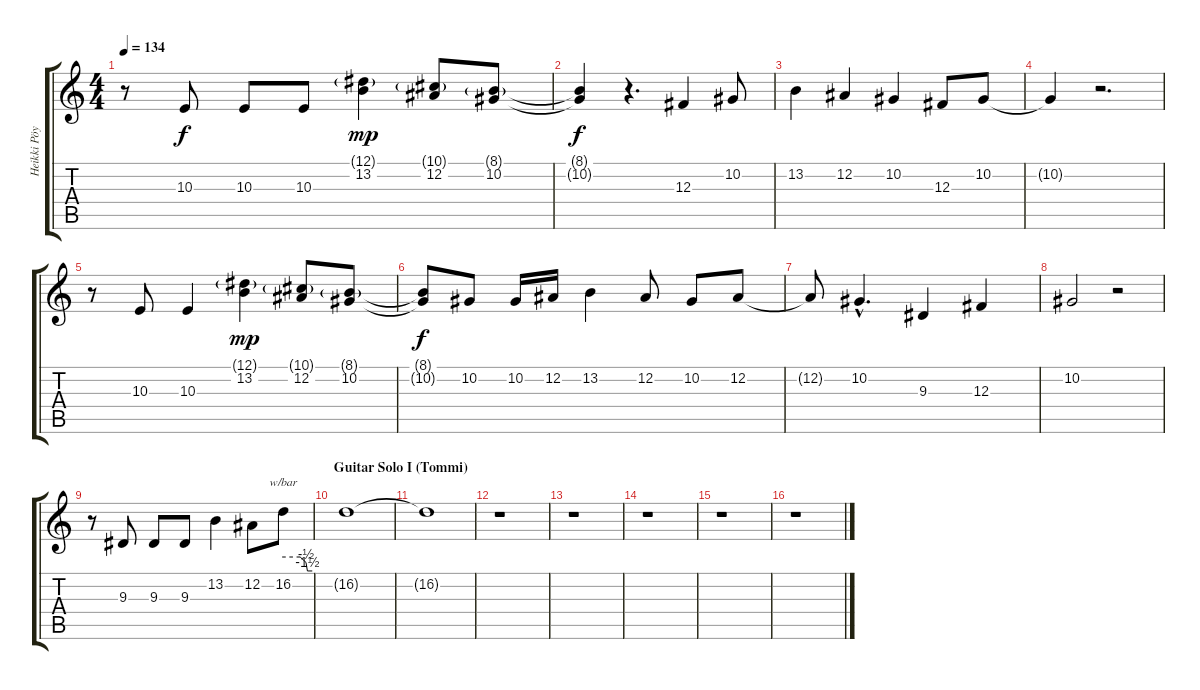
\track ("Heikki Pöyhiä - Vocals" "Heikki Pöy") {instrument lead2sawtooth}
\staff {score tabs}
\tuning (Eb4 Bb3 Gb3 Db3 Ab2 Eb2) {hide}
\ts (4 4)
\tempo 134
\clef g2
\ks c
r.8{dy mp} 10.3.8{dy f} 10.3.8 10.3.8 (12.1{g} 13.2).4{dy mp} (10.1{g} 12.2).8 (8.1{g} 10.2).8 |
(8.1{t} 10.2{t}).4{dy f} r.4{d} 12.3.4 10.2.8 |
13.2.4 12.2.4 10.2.4 12.3.8 10.2.8 |
10.2{t}.4 r.2{d} |
r.8 10.3.8 10.3.4 (12.1{g} 13.2).4{dy mp} (10.1{g} 12.2).8 (8.1{g} 10.2).8 |
(8.1{t} 10.2{t}).8{dy f} 10.2.8 10.2.16 12.2.16 13.2.4 12.2.8 10.2.8 12.2.8 |
12.2{t}.8 10.2{hac}.4{d} 9.3.4 12.3.4 |
10.2.2 r.2 |
r.8 9.3.8 9.3.8 9.3.8 13.2.4 12.2.8 16.2.8{tbe (custom default 0 0 35 0 47 -2 50 -6 60 -6)} |
\section ("" "Guitar Solo I (Tommi)")
16.2{t}.1 |
16.2{t}.1 |
r.1 |
r.1 |
r.1 |
r.1 |
r.1
